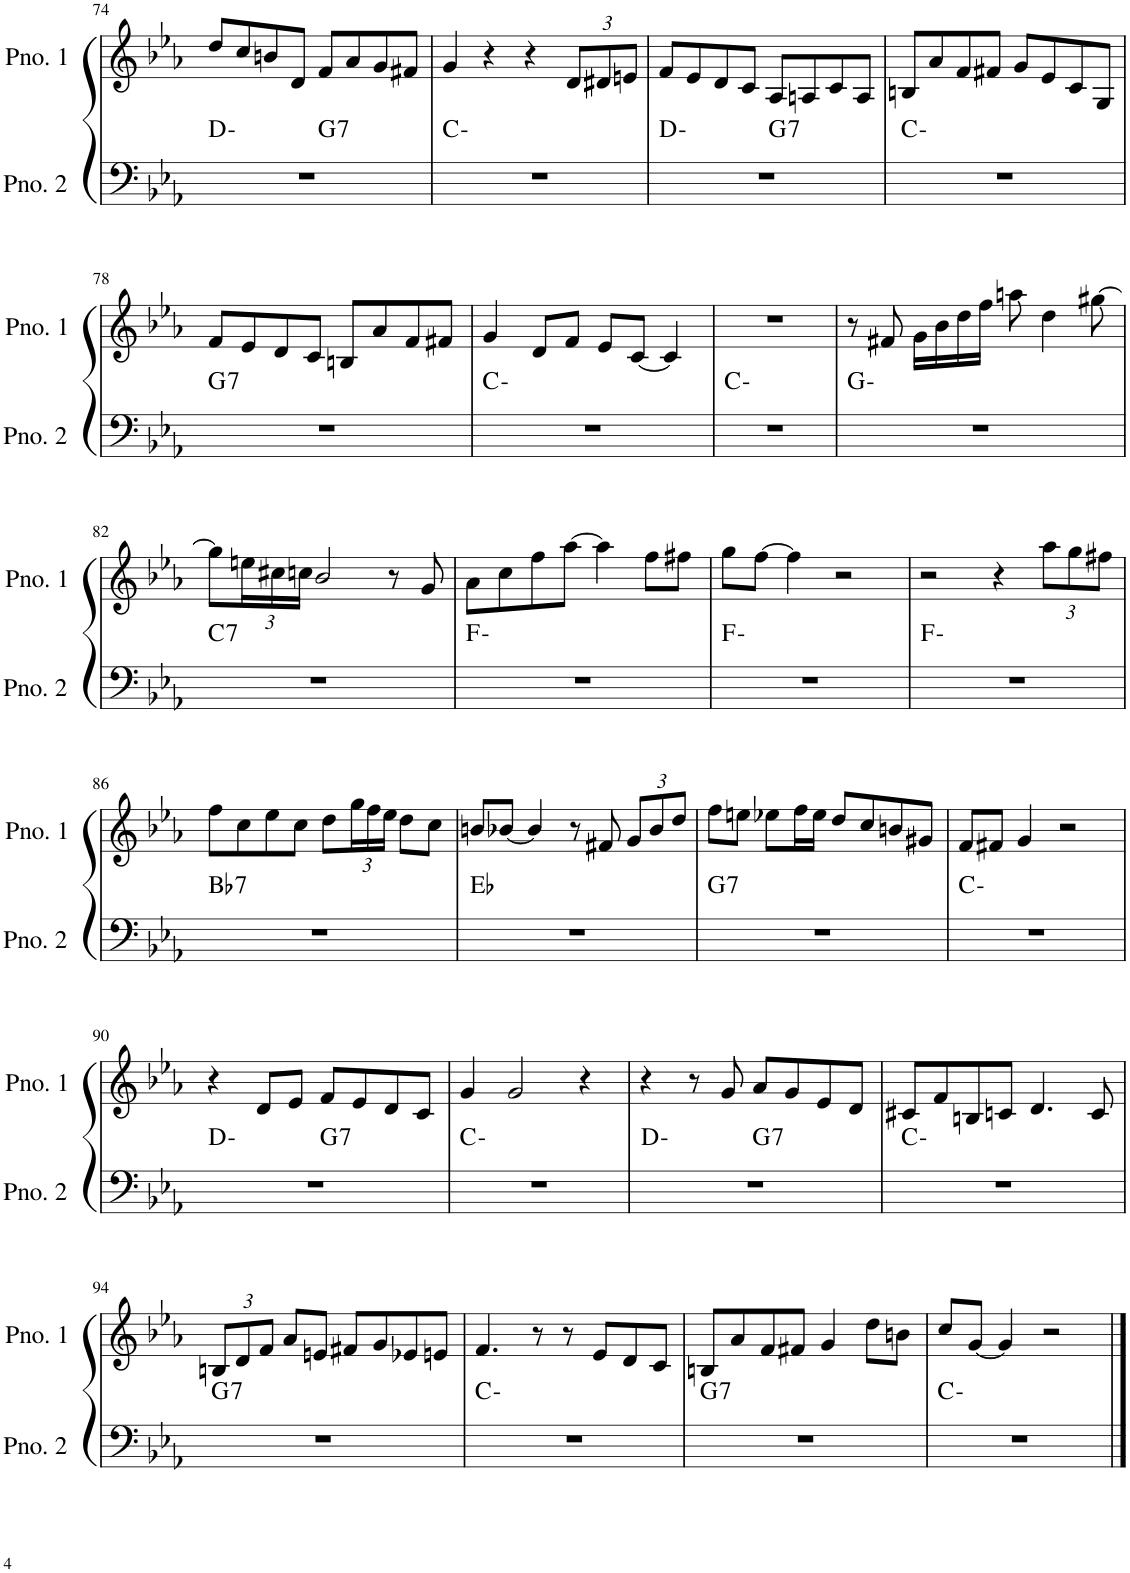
**kern	**harte	**kern
*part2	*part2	*part1
*staff2	*	*staff1
*I"ピアノ 2	*	*I"ピアノ 1
!!LO:PB:g=z
*clefF4	*	*clefG2
*k[b-e-a-]	*	*k[b-e-a-]
*M4/4	*	*M4/4
=74	=74	=74
*^	*	*
1r	2ryy	D:min	8dd/L
.	.	.	8cc/
.	.	.	8bn/
.	.	.	8d/J
!	!	!LO:H:kt=7	!
.	2ryy	G:7	8f/L
.	.	.	8a-/
.	.	.	8g/
.	.	.	8f#X/J
*v	*v	*	*
=75	=75	=75
1r	C:min	4g/
.	.	4r
.	.	4r
*	*	*Xbrackettup
.	.	12d/L
.	.	12d#X/
.	.	12en/J
=76	=76	=76
*^	*	*
1r	2ryy	D:min	8f/L
.	.	.	8e-/
.	.	.	8d/
.	.	.	8c/J
!	!	!LO:H:kt=7	!
.	2ryy	G:7	8A-/L
.	.	.	8An/
.	.	.	8c/
.	.	.	8A/J
*v	*v	*	*
=77	=77	=77
1r	C:min	8Bn/L
.	.	8a-/
.	.	8f/
.	.	8f#X/J
.	.	8g/L
.	.	8e-/
.	.	8c/
.	.	8G/J
!!LO:LB:g=z
=78	=78	=78
!	!LO:H:kt=7	!
1r	G:7	8f/L
.	.	8e-/
.	.	8d/
.	.	8c/J
.	.	8Bn/L
.	.	8a-/
.	.	8f/
.	.	8f#X/J
=79	=79	=79
1r	C:min	4g/
.	.	8d/L
.	.	8f/J
.	.	8e-/L
.	.	[8c/J
.	.	4c/]
=80	=80	=80
1r	C:min	1r
=81	=81	=81
1r	G:min	8r
.	.	8f#X/
.	.	16g\LL
.	.	16b-\
.	.	16dd\
.	.	16ff\JJ
.	.	8aan\
.	.	4dd\
.	.	[8gg#X\
!!LO:LB:g=z
=82	=82	=82
!	!LO:H:kt=7	!
1r	C:7	8gg#\L]
.	.	24een\L
.	.	24cc#X\
.	.	24ccn\JJ
.	.	2b-/
.	.	8r
.	.	8g/
=83	=83	=83
1r	F:min	8a-\L
.	.	8cc\
.	.	8ff\
.	.	[8aa-\J
.	.	4aa-\]
.	.	8ff\L
.	.	8ff#X\J
=84	=84	=84
1r	F:min	8gg\L
.	.	[8ff\J
.	.	4ff\]
.	.	2r
=85	=85	=85
1r	F:min	2r
.	.	4r
.	.	12aa-\L
.	.	12gg\
.	.	12ff#X\J
!!LO:LB:g=z
=86	=86	=86
!	!LO:H:kt=7	!
1r	Bb:7	8ff\L
.	.	8cc\
.	.	8ee-\
.	.	8cc\J
.	.	8dd\L
.	.	24gg\L
.	.	24ff\
.	.	24ee-\JJ
.	.	8dd\L
.	.	8cc\J
=87	=87	=87
1r	Eb:maj	8bn/L
.	.	[8b-X/J
.	.	4b-/]
.	.	8r
.	.	8f#X/
.	.	12g/L
.	.	12b-/
.	.	12dd/J
=88	=88	=88
!	!LO:H:kt=7	!
1r	G:7	8ff\L
.	.	8een\J
.	.	8ee-X\L
.	.	16ff\L
.	.	16ee-\JJ
.	.	8dd/L
.	.	8cc/
.	.	8bn/
.	.	8g#X/J
=89	=89	=89
1r	C:min	8f/L
.	.	8f#X/J
.	.	4g/
.	.	2r
!!LO:LB:g=z
=90	=90	=90
*^	*	*
1r	2ryy	D:min	4r
.	.	.	8d/L
.	.	.	8e-/J
!	!	!LO:H:kt=7	!
.	2ryy	G:7	8f/L
.	.	.	8e-/
.	.	.	8d/
.	.	.	8c/J
*v	*v	*	*
=91	=91	=91
1r	C:min	4g/
.	.	2g/
.	.	4r
=92	=92	=92
*^	*	*
1r	2ryy	D:min	4r
.	.	.	8r
.	.	.	8g/
!	!	!LO:H:kt=7	!
.	2ryy	G:7	8a-/L
.	.	.	8g/
.	.	.	8e-/
.	.	.	8d/J
*v	*v	*	*
=93	=93	=93
1r	C:min	8c#X/L
.	.	8f/
.	.	8Bn/
.	.	8cn/J
.	.	4.d/
.	.	8c/
!!LO:LB:g=z
=94	=94	=94
!	!LO:H:kt=7	!
1r	G:7	12Bn/L
.	.	12d/
.	.	12f/J
.	.	8a-/L
.	.	8en/J
.	.	8f#X/L
.	.	8g/
.	.	8e-X/
.	.	8en/J
=95	=95	=95
1r	C:min	4.f/
.	.	8r
.	.	8r
.	.	8e-/L
.	.	8d/
.	.	8c/J
=96	=96	=96
!	!LO:H:kt=7	!
1r	G:7	8Bn/L
.	.	8a-/
.	.	8f/
.	.	8f#X/J
.	.	4g/
.	.	8dd\L
.	.	8bn\J
=97	=97	=97
1r	C:min	8cc/L
.	.	[8g/J
.	.	4g/]
.	.	2r
==	==	==
*-	*-	*-
